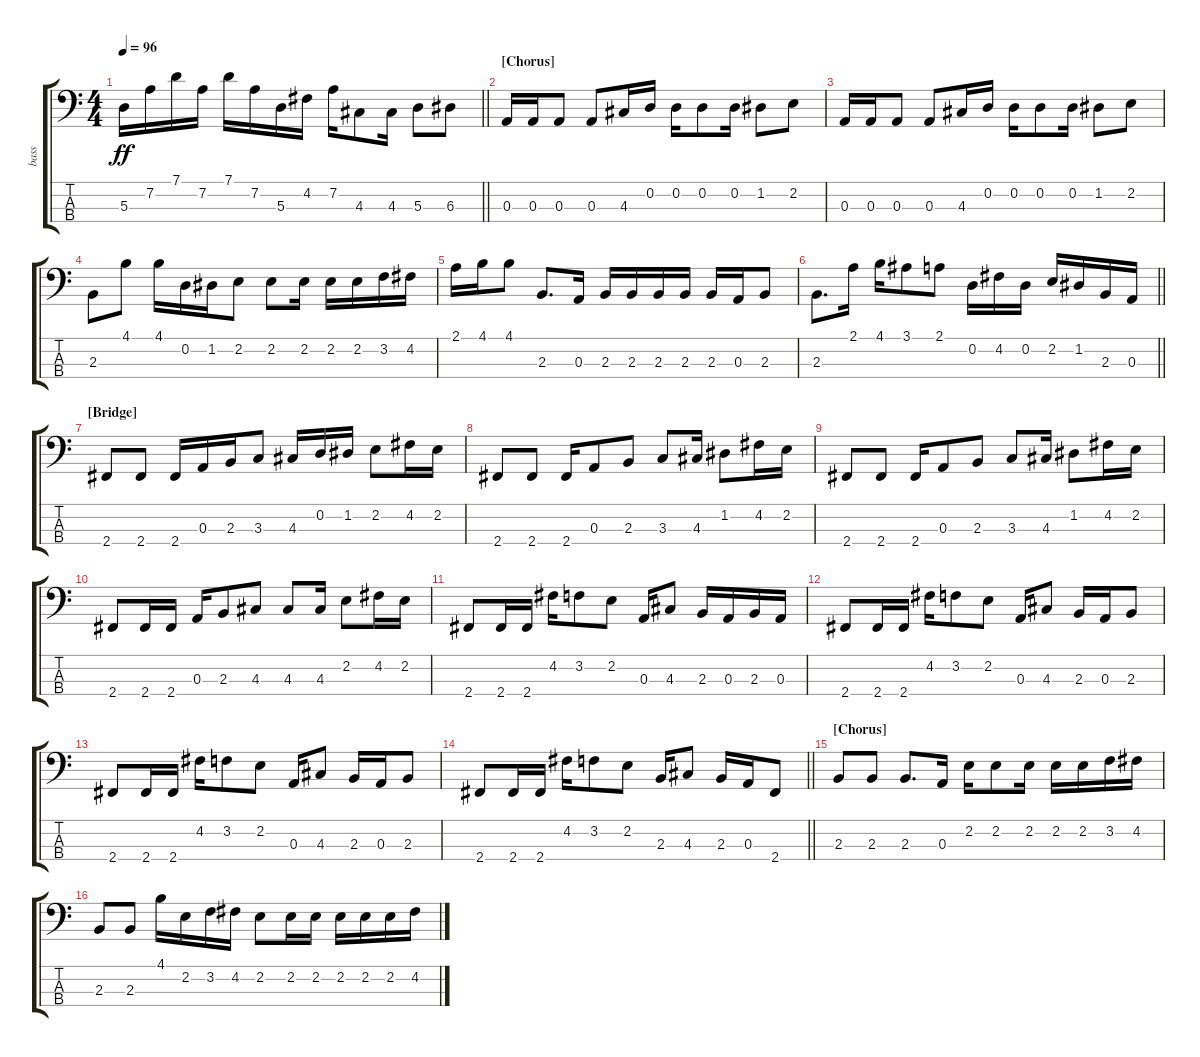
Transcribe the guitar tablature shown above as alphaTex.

\track ("bass" "bass") {instrument electricbassfinger}
\staff {score tabs}
\tuning (G2 D2 A1 E1) {hide}
\ts (4 4)
\tempo 96
\clef f4
\barLineRight lightlight
\ks c
5.3.16{dy ff} 7.2.16 7.1.16 7.2.16 7.1.16 7.2.16 5.3.16 4.2.16 7.2.16 4.3.8 4.3.16 5.3.8 6.3.8 |
\section ("" "[Chorus]")
0.3.16 0.3.16 0.3.8 0.3.8 4.3.16 0.2.16 0.2.16 0.2.8 0.2.16 1.2.8 2.2.8 |
0.3.16 0.3.16 0.3.8 0.3.8 4.3.16 0.2.16 0.2.16 0.2.8 0.2.16 1.2.8 2.2.8 |
2.3.8 4.1.8 4.1.16 0.2.16 1.2.16 2.2.8 2.2.8 2.2.16 2.2.16 2.2.16 3.2.16 4.2.16 |
2.1.16 4.1.16 4.1.8 2.3.8{d} 0.3.16 2.3.16 2.3.16 2.3.16 2.3.16 2.3.16 0.3.16 2.3.8 |
\barLineRight lightlight
2.3.8{d} 2.1.16 4.1.16 3.1.8 2.1.8 0.2.16 4.2.16 0.2.16 2.2.16 1.2.16 2.3.16 0.3.16 |
\section ("" "[Bridge]")
2.4.8 2.4.8 2.4.16 0.3.16 2.3.16 3.3.8 4.3.16 0.2.16 1.2.16 2.2.8 4.2.16 2.2.16 |
2.4.8 2.4.8 2.4.16 0.3.8 2.3.8 3.3.8 4.3.16 1.2.8 4.2.16 2.2.16 |
2.4.8 2.4.8 2.4.16 0.3.8 2.3.8 3.3.8 4.3.16 1.2.8 4.2.16 2.2.16 |
2.4.8 2.4.16 2.4.16 0.3.16 2.3.8 4.3.8 4.3.8 4.3.16 2.2.8 4.2.16 2.2.16 |
2.4.8 2.4.16 2.4.16 4.2.16 3.2.8 2.2.8 0.3.16 4.3.8 2.3.16 0.3.16 2.3.16 0.3.16 |
2.4.8 2.4.16 2.4.16 4.2.16 3.2.8 2.2.8 0.3.16 4.3.8 2.3.16 0.3.16 2.3.8 |
2.4.8 2.4.16 2.4.16 4.2.16 3.2.8 2.2.8 0.3.16 4.3.8 2.3.16 0.3.16 2.3.8 |
\barLineRight lightlight
2.4.8 2.4.16 2.4.16 4.2.16 3.2.8 2.2.8 2.3.16 4.3.8 2.3.16 0.3.16 2.4.8 |
\section ("" "[Chorus]")
2.3.8 2.3.8 2.3.8{d} 0.3.16 2.2.16 2.2.8 2.2.16 2.2.16 2.2.16 3.2.16 4.2.16 |
2.3.8 2.3.8 4.1.16 2.2.16 3.2.16 4.2.16 2.2.8 2.2.16 2.2.16 2.2.16 2.2.16 2.2.16 4.2.16
